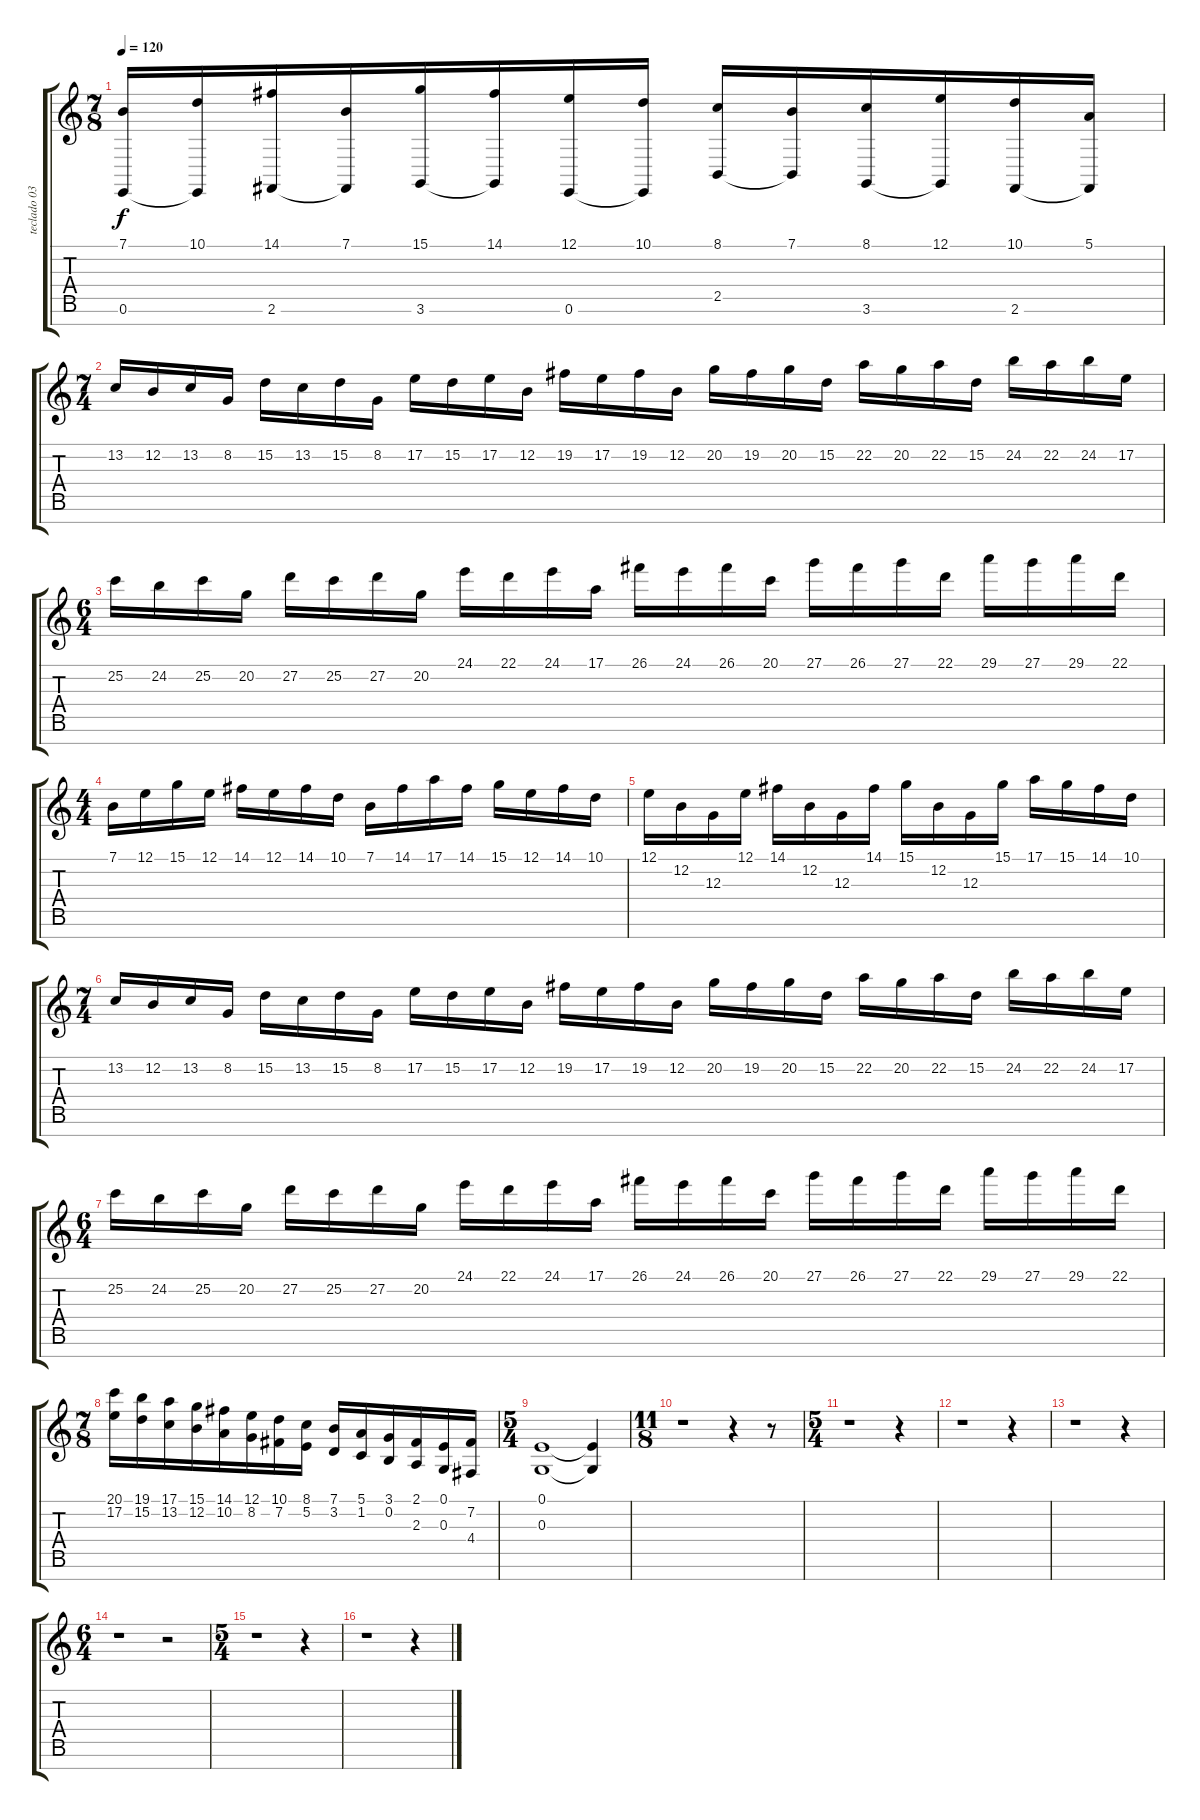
\track ("teclado 03" "teclado 03") {instrument acousticgrandpiano}
\staff {score tabs}
\tuning (E4 B3 G3 D3 A2 E2 B1) {hide}
\ts (7 8)
\tempo 120
\clef g2
\ks c
(7.1 0.6).16{dy f} (10.1 0.6{t}).16 (14.1 2.6).16 (7.1 2.6{t}).16 (15.1 3.6).16 (14.1 3.6{t}).16 (12.1 0.6).16 (10.1 0.6{t}).16 (8.1 2.5).16 (7.1 2.5{t}).16 (8.1 3.6).16 (12.1 3.6{t}).16 (10.1 2.6).16 (5.1 2.6{t}).16 |
\ts (7 4)
13.2.16 12.2.16 13.2.16 8.2.16 15.2.16 13.2.16 15.2.16 8.2.16 17.2.16 15.2.16 17.2.16 12.2.16 19.2.16 17.2.16 19.2.16 12.2.16 20.2.16 19.2.16 20.2.16 15.2.16 22.2.16 20.2.16 22.2.16 15.2.16 24.2.16 22.2.16 24.2.16 17.2.16 |
\ts (6 4)
25.2.16 24.2.16 25.2.16 20.2.16 27.2.16 25.2.16 27.2.16 20.2.16 24.1.16 22.1.16 24.1.16 17.1.16 26.1.16 24.1.16 26.1.16 20.1.16 27.1.16 26.1.16 27.1.16 22.1.16 29.1.16 27.1.16 29.1.16 22.1.16 |
\ts (4 4)
7.1.16 12.1.16 15.1.16 12.1.16 14.1.16 12.1.16 14.1.16 10.1.16 7.1.16 14.1.16 17.1.16 14.1.16 15.1.16 12.1.16 14.1.16 10.1.16 |
12.1.16 12.2.16 12.3.16 12.1.16 14.1.16 12.2.16 12.3.16 14.1.16 15.1.16 12.2.16 12.3.16 15.1.16 17.1.16 15.1.16 14.1.16 10.1.16 |
\ts (7 4)
13.2.16 12.2.16 13.2.16 8.2.16 15.2.16 13.2.16 15.2.16 8.2.16 17.2.16 15.2.16 17.2.16 12.2.16 19.2.16 17.2.16 19.2.16 12.2.16 20.2.16 19.2.16 20.2.16 15.2.16 22.2.16 20.2.16 22.2.16 15.2.16 24.2.16 22.2.16 24.2.16 17.2.16 |
\ts (6 4)
25.2.16 24.2.16 25.2.16 20.2.16 27.2.16 25.2.16 27.2.16 20.2.16 24.1.16 22.1.16 24.1.16 17.1.16 26.1.16 24.1.16 26.1.16 20.1.16 27.1.16 26.1.16 27.1.16 22.1.16 29.1.16 27.1.16 29.1.16 22.1.16 |
\ts (7 8)
(20.1 17.2).16 (19.1 15.2).16 (17.1 13.2).16 (15.1 12.2).16 (14.1 10.2).16 (12.1 8.2).16 (10.1 7.2).16 (8.1 5.2).16 (7.1 3.2).16 (5.1 1.2).16 (3.1 0.2).16 (2.1 2.3).16 (0.1 0.3).16 (7.2 4.4).16 |
\ts (5 4)
(0.1 0.3).1 (0.1{t} 0.3{t}).4 |
\ts (11 8)
r.1 r.4 r.8 |
\ts (5 4)
r.1 r.4 |
r.1 r.4 |
r.1 r.4 |
\ts (6 4)
r.1 r.2 |
\ts (5 4)
r.1 r.4 |
r.1 r.4
